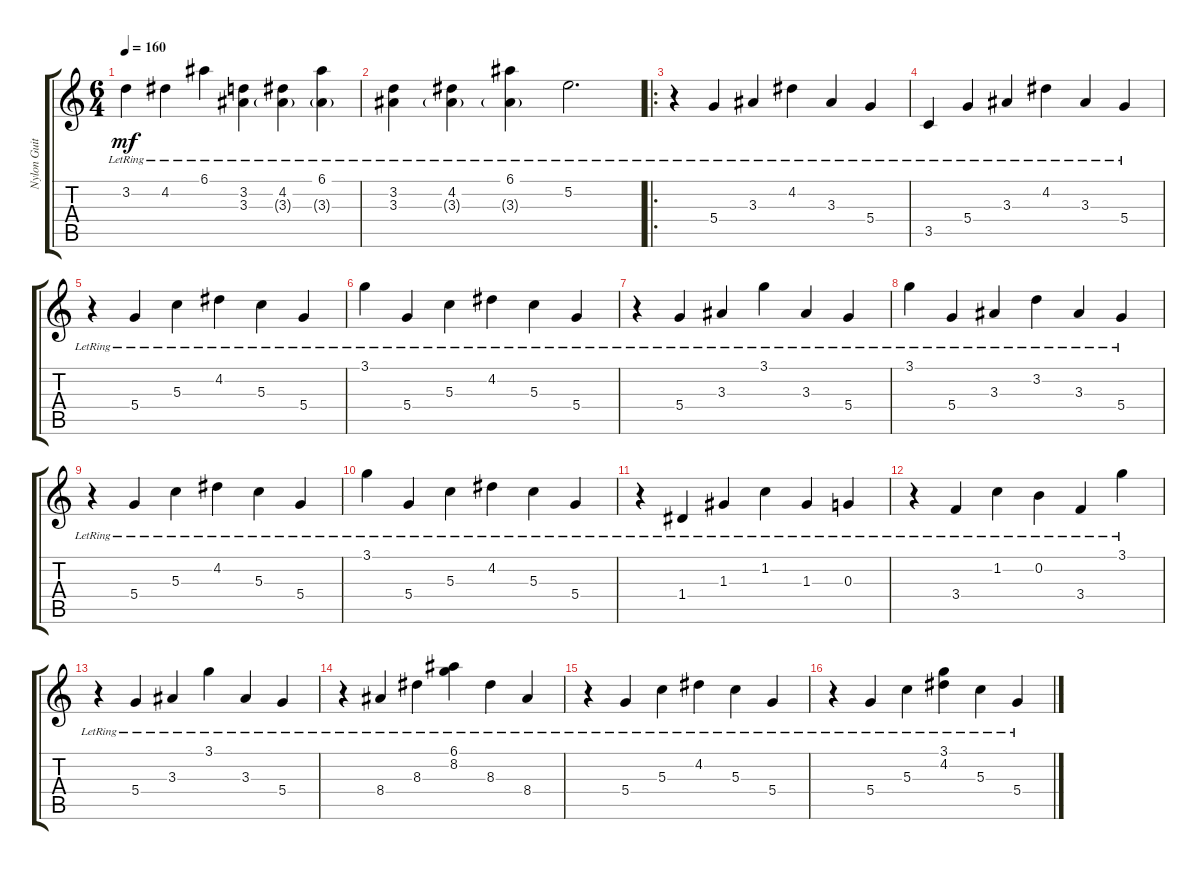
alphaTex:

\track ("Nylon Guitar" "Nylon Guit") {instrument acousticguitarnylon}
\staff {score tabs}
\tuning (E4 B3 G3 D3 A2 E2) {hide}
\ts (6 4)
\tempo 160
\clef g2
\ks c
3.2{lr}.4{dy mf instrument acousticguitarnylon} 4.2{lr}.4 6.1{lr}.4 (3.2{lr} 3.3{lr}).4 (4.2{lr} 3.3{g lr}).4 (6.1{lr} 3.3{g lr}).4 |
(3.2{lr} 3.3{lr}).4 (4.2{lr} 3.3{g lr}).4 (6.1{lr} 3.3{g lr}).4 5.2{lr}.2{d} |
\ro
r.4 5.4{lr}.4 3.3{lr}.4 4.2{lr}.4 3.3{lr}.4 5.4{lr}.4 |
3.5{lr}.4 5.4{lr}.4 3.3{lr}.4 4.2{lr}.4 3.3{lr}.4 5.4{lr}.4 |
r.4 5.4{lr}.4 5.3{lr}.4 4.2{lr}.4 5.3{lr}.4 5.4{lr}.4 |
3.1{lr}.4 5.4{lr}.4 5.3{lr}.4 4.2{lr}.4 5.3{lr}.4 5.4{lr}.4 |
r.4 5.4{lr}.4 3.3{lr}.4 3.1{lr}.4 3.3{lr}.4 5.4{lr}.4 |
3.1{lr}.4 5.4{lr}.4 3.3{lr}.4 3.2{lr}.4 3.3{lr}.4 5.4{lr}.4 |
r.4 5.4{lr}.4 5.3{lr}.4 4.2{lr}.4 5.3{lr}.4 5.4{lr}.4 |
3.1{lr}.4 5.4{lr}.4 5.3{lr}.4 4.2{lr}.4 5.3{lr}.4 5.4{lr}.4 |
r.4 1.4{lr}.4 1.3{lr}.4 1.2{lr}.4 1.3{lr}.4 0.3{lr}.4 |
r.4 3.4{lr}.4 1.2{lr}.4 0.2{lr}.4 3.4{lr}.4 3.1{lr}.4 |
r.4 5.4{lr}.4 3.3{lr}.4 3.1{lr}.4 3.3{lr}.4 5.4{lr}.4 |
r.4 8.4{lr}.4 8.3{lr}.4 (6.1{lr} 8.2{lr}).4 8.3{lr}.4 8.4{lr}.4 |
r.4 5.4{lr}.4 5.3{lr}.4 4.2{lr}.4 5.3{lr}.4 5.4{lr}.4 |
r.4 5.4{lr}.4 5.3{lr}.4 (3.1{lr} 4.2{lr}).4 5.3{lr}.4 5.4{lr}.4
